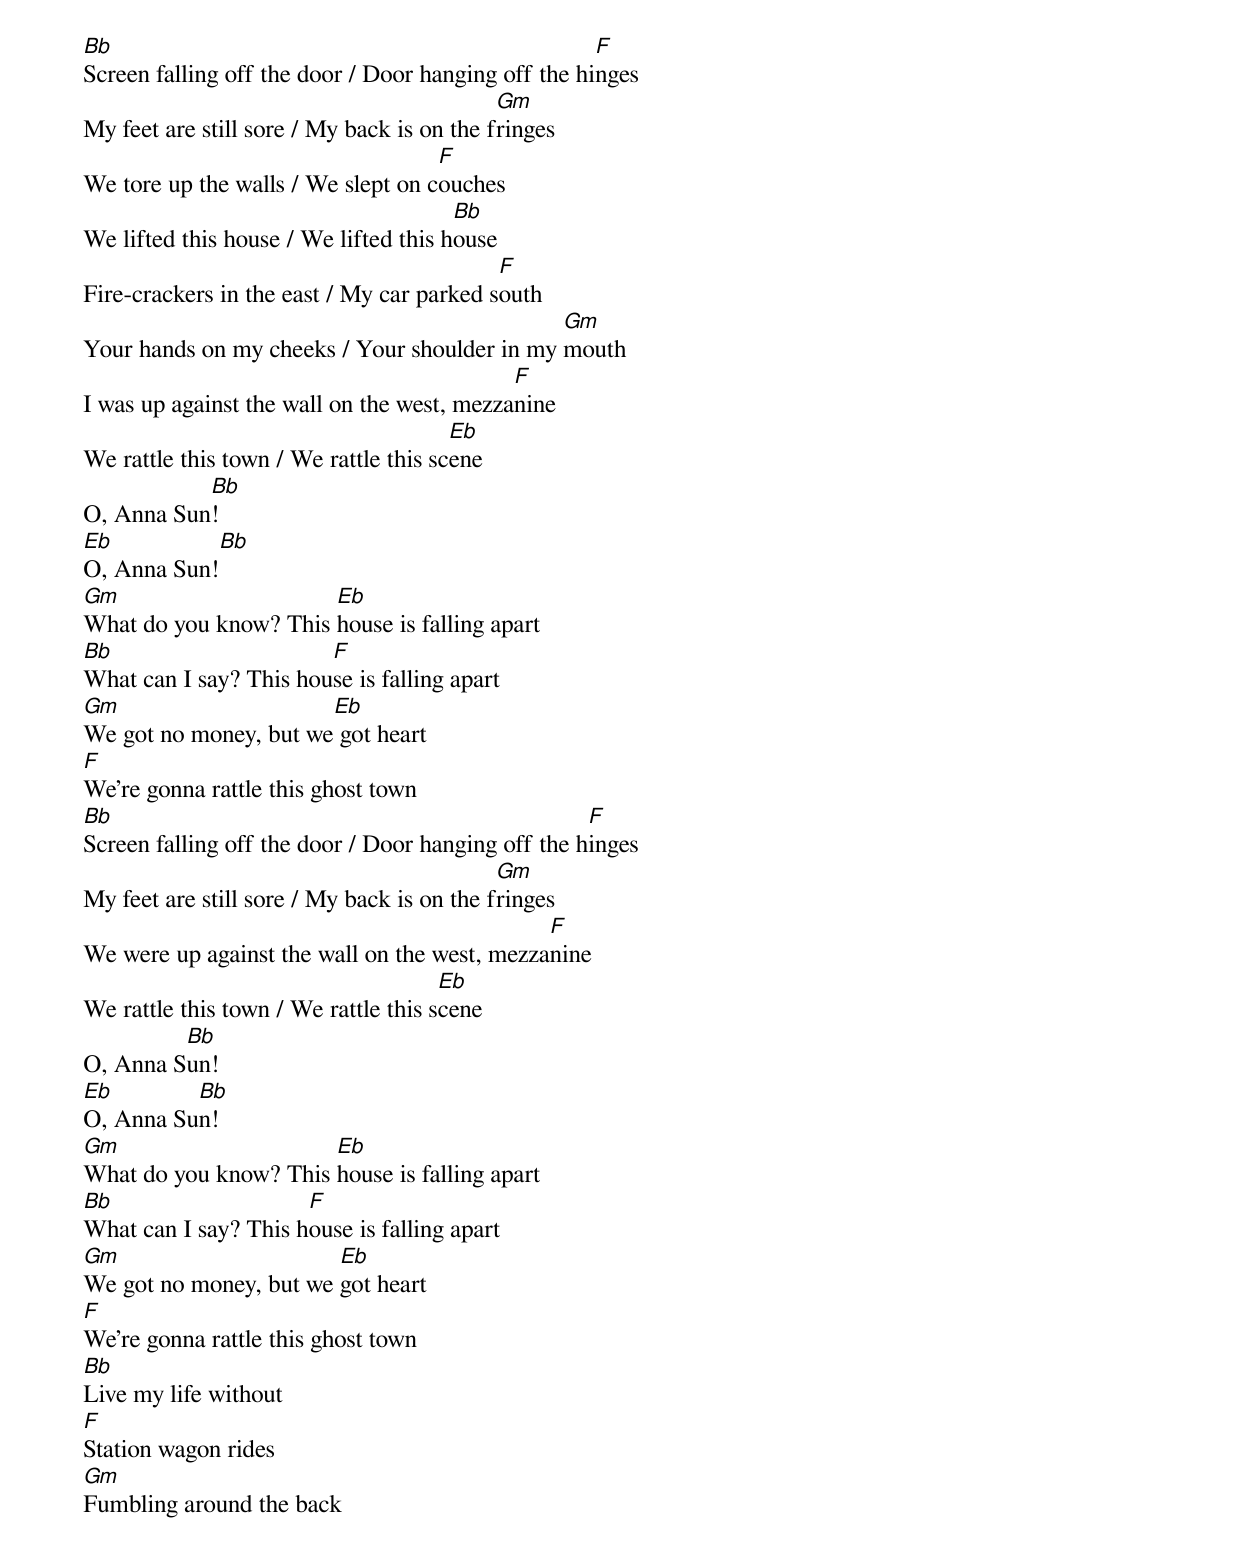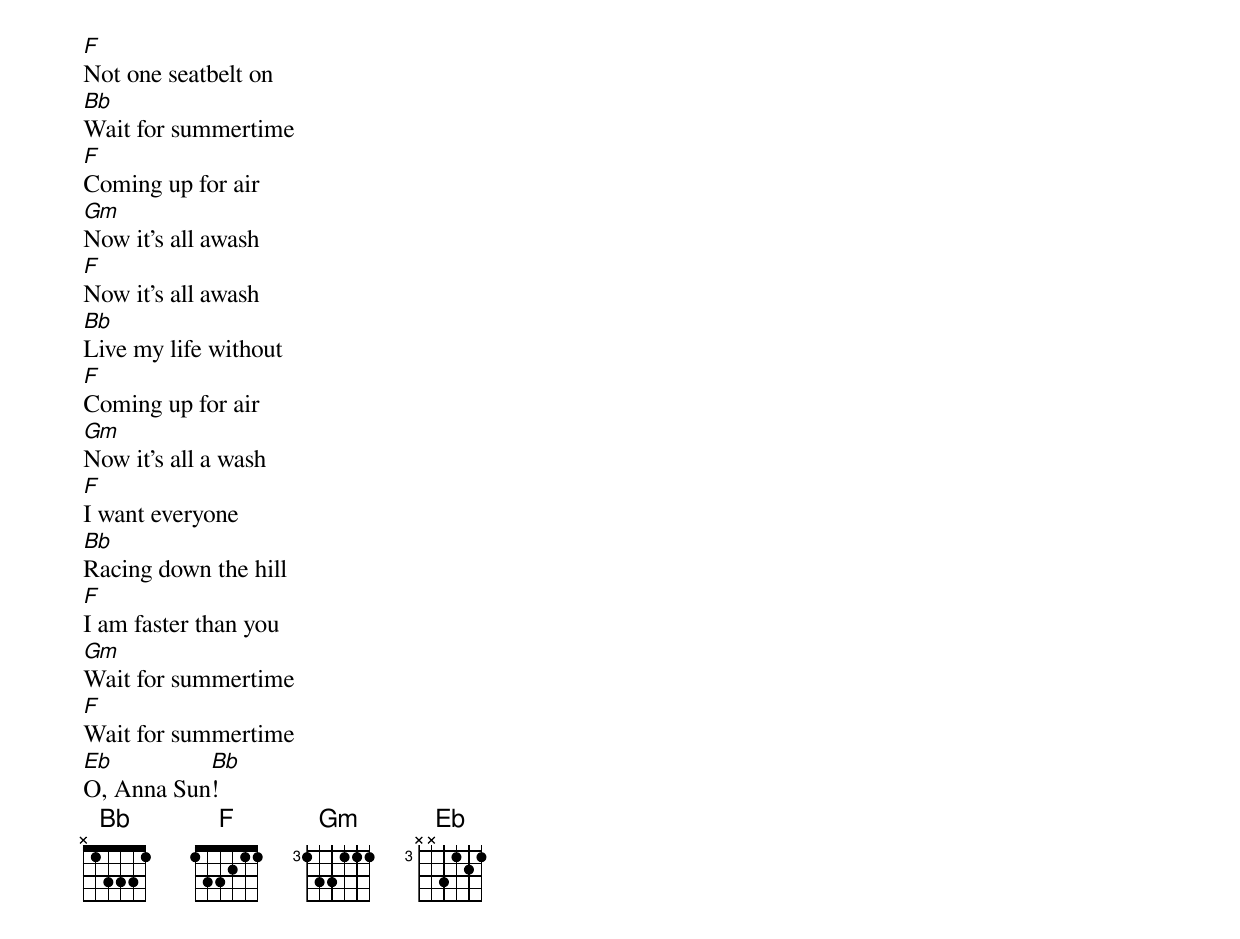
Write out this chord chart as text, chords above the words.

Bb                                                   F
Screen falling off the door / Door hanging off the hinges
                                            Gm
My feet are still sore / My back is on the fringes
                                    F
We tore up the walls / We slept on couches
                                       Bb
We lifted this house / We lifted this house
                                           F
Fire-crackers in the east / My car parked south
                                              Gm
Your hands on my cheeks / Your shoulder in my mouth
                                            F
I was up against the wall on the west, mezzanine
                                       Eb
We rattle this town / We rattle this scene
           Bb
O, Anna Sun!
Eb           Bb
O, Anna Sun!
Gm                     Eb
What do you know? This house is falling apart
Bb                      F
What can I say? This house is falling apart
Gm                     Eb
We got no money, but we got heart
F
We're gonna rattle this ghost town
Bb                                                  F
Screen falling off the door / Door hanging off the hinges
                                            Gm
My feet are still sore / My back is on the fringes
                                              F
We were up against the wall on the west, mezzanine
                                      Eb
We rattle this town / We rattle this scene
         Bb
O, Anna Sun!
Eb        Bb
O, Anna Sun!
Gm                     Eb
What do you know? This house is falling apart
Bb                    F
What can I say? This house is falling apart
Gm                      Eb
We got no money, but we got heart
F
We're gonna rattle this ghost town
Bb
Live my life without
F
Station wagon rides
Gm
Fumbling around the back
F
Not one seatbelt on
Bb
Wait for summertime
F
Coming up for air
Gm
Now it's all awash
F
Now it's all awash
Bb
Live my life without
F
Coming up for air
Gm
Now it's all a wash
F
I want everyone
Bb
Racing down the hill
F
I am faster than you
Gm
Wait for summertime
F
Wait for summertime
Eb         Bb
O, Anna Sun!
